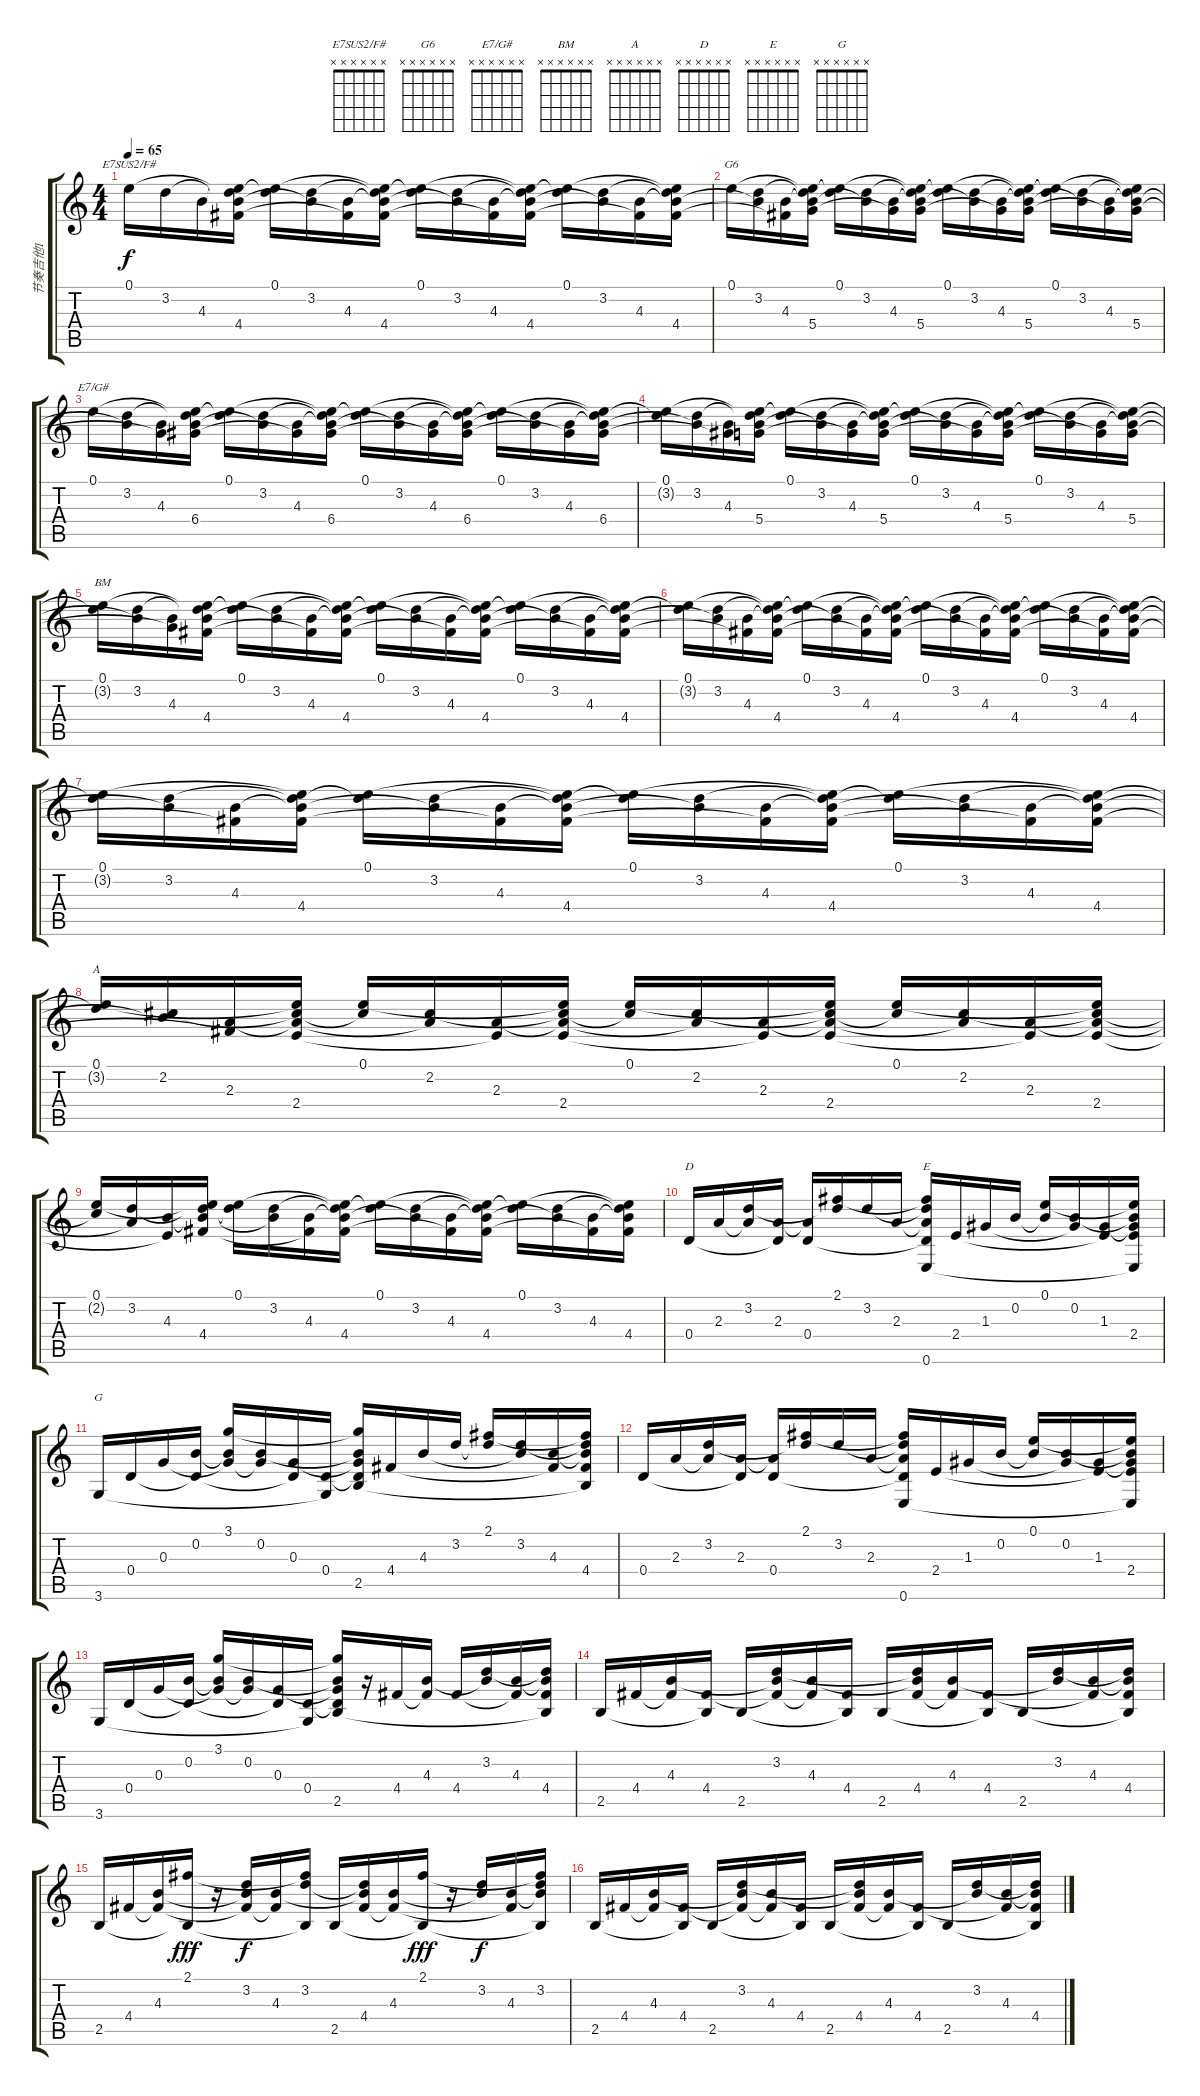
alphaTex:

\track ("节奏吉他1" "节奏吉他1") {instrument electricguitarclean}
\staff {score tabs}
\tuning (E4 B3 G3 D3 A2 E2) {hide}
\chord ("E7SUS2/F#" x x x x x x) {firstfret 0}
\chord ("G6" x x x x x x) {firstfret 0}
\chord ("E7/G#" x x x x x x) {firstfret 0}
\chord ("BM" x x x x x x) {firstfret 0}
\chord ("A" x x x x x x) {firstfret 0}
\chord ("D" x x x x x x) {firstfret 0}
\chord ("E" x x x x x x) {firstfret 0}
\chord ("G" x x x x x x) {firstfret 0}
\ts (4 4)
\tempo 65
\clef g2
\ks c
0.1.16{ch "E7SUS2/F#" dy f volume 1 instrument electricguitarclean} 3.2.16{volume 2} 4.3.16{volume 3} (0.1{t} 3.2{t} 4.3{t} 4.4).16{volume 4} (0.1 3.2{t}).16{volume 5} (3.2 4.3{t}).16{volume 6} (4.3 4.4{t}).16{volume 7} (0.1{t} 3.2{t} 4.3{t} 4.4).16{volume 8} (0.1 3.2{t}).16{volume 9} (3.2 4.3{t}).16{volume 10} (4.3 4.4{t}).16{volume 11} (0.1{t} 3.2{t} 4.3{t} 4.4).16{volume 12} (0.1 3.2{t}).16{volume 11} (3.2 4.3{t}).16 (4.3 4.4{t}).16 (0.1{t} 3.2{t} 4.3{t} 4.4).16 |
0.1.16{ch "G6"} (3.2 4.3{t}).16 (4.3 4.4{t}).16 (0.1{t} 3.2{t} 4.3{t} 5.4).16 (0.1 3.2{t}).16 (3.2 4.3{t}).16 (4.3 5.4{t}).16 (0.1{t} 3.2{t} 4.3{t} 5.4).16 (0.1 3.2{t}).16 (3.2 4.3{t}).16 (4.3 5.4{t}).16 (0.1{t} 3.2{t} 4.3{t} 5.4).16 (0.1 3.2{t}).16 (3.2 4.3{t}).16 (4.3 5.4{t}).16 (0.1{t} 3.2{t} 4.3{t} 5.4).16 |
0.1.16{ch "E7/G#"} (3.2 4.3{t}).16 (4.3 5.4{t}).16 (0.1{t} 3.2{t} 4.3{t} 6.4).16 (0.1 3.2{t}).16 (3.2 4.3{t}).16 (4.3 6.4{t}).16 (0.1{t} 3.2{t} 4.3{t} 6.4).16 (0.1 3.2{t}).16 (3.2 4.3{t}).16 (4.3 6.4{t}).16 (0.1{t} 3.2{t} 4.3{t} 6.4).16 (0.1 3.2{t}).16 (3.2 4.3{t}).16 (4.3 6.4{t}).16 (0.1{t} 3.2{t} 4.3{t} 6.4).16 |
(0.1 3.2{t}).16 (3.2 4.3{t}).16 (4.3 6.4{t}).16 (0.1{t} 3.2{t} 4.3{t} 5.4).16 (0.1 3.2{t}).16 (3.2 4.3{t}).16 (4.3 5.4{t}).16 (0.1{t} 3.2{t} 4.3{t} 5.4).16 (0.1 3.2{t}).16 (3.2 4.3{t}).16 (4.3 5.4{t}).16 (0.1{t} 3.2{t} 4.3{t} 5.4).16 (0.1 3.2{t}).16 (3.2 4.3{t}).16 (4.3 5.4{t}).16 (0.1{t} 3.2{t} 4.3{t} 5.4).16 |
(0.1 3.2{t}).16{ch "BM"} (3.2 4.3{t}).16 (4.3 5.4{t}).16 (0.1{t} 3.2{t} 4.3{t} 4.4).16 (0.1 3.2{t}).16 (3.2 4.3{t}).16 (4.3 4.4{t}).16 (0.1{t} 3.2{t} 4.3{t} 4.4).16 (0.1 3.2{t}).16 (3.2 4.3{t}).16 (4.3 4.4{t}).16 (0.1{t} 3.2{t} 4.3{t} 4.4).16 (0.1 3.2{t}).16 (3.2 4.3{t}).16 (4.3 4.4{t}).16 (0.1{t} 3.2{t} 4.3{t} 4.4).16 |
(0.1 3.2{t}).16 (3.2 4.3{t}).16 (4.3 4.4{t}).16 (0.1{t} 3.2{t} 4.3{t} 4.4).16 (0.1 3.2{t}).16 (3.2 4.3{t}).16 (4.3 4.4{t}).16 (0.1{t} 3.2{t} 4.3{t} 4.4).16 (0.1 3.2{t}).16 (3.2 4.3{t}).16 (4.3 4.4{t}).16 (0.1{t} 3.2{t} 4.3{t} 4.4).16 (0.1 3.2{t}).16 (3.2 4.3{t}).16 (4.3 4.4{t}).16 (0.1{t} 3.2{t} 4.3{t} 4.4).16 |
(0.1 3.2{t}).16 (3.2 4.3{t}).16 (4.3 4.4{t}).16 (0.1{t} 3.2{t} 4.3{t} 4.4).16 (0.1 3.2{t}).16 (3.2 4.3{t}).16 (4.3 4.4{t}).16 (0.1{t} 3.2{t} 4.3{t} 4.4).16 (0.1 3.2{t}).16 (3.2 4.3{t}).16 (4.3 4.4{t}).16 (0.1{t} 3.2{t} 4.3{t} 4.4).16 (0.1 3.2{t}).16 (3.2 4.3{t}).16 (4.3 4.4{t}).16 (0.1{t} 3.2{t} 4.3{t} 4.4).16 |
(0.1 3.2{t}).16{ch "A"} (2.2 4.3{t}).16 (2.3 4.4{t}).16 (0.1{t} 2.2{t} 2.3{t} 2.4).16 (0.1 2.2{t}).16 (2.2 2.3{t}).16 (2.3 2.4{t}).16 (0.1{t} 2.2{t} 2.3{t} 2.4).16 (0.1 2.2{t}).16 (2.2 2.3{t}).16 (2.3 2.4{t}).16 (0.1{t} 2.2{t} 2.3{t} 2.4).16 (0.1 2.2{t}).16 (2.2 2.3{t}).16 (2.3 2.4{t}).16 (0.1{t} 2.2{t} 2.3{t} 2.4).16 |
(0.1 2.2{t}).16 (3.2 2.3{t}).16 (4.3 2.4{t}).16 (0.1{t} 3.2{t} 4.3{t} 4.4).16 (0.1 3.2{t}).16 (3.2 4.3{t}).16 (4.3 4.4{t}).16 (0.1{t} 3.2{t} 4.3{t} 4.4).16 (0.1 3.2{t}).16 (3.2 4.3{t}).16 (4.3 4.4{t}).16 (0.1{t} 3.2{t} 4.3{t} 4.4).16 (0.1 3.2{t}).16 (3.2 4.3{t}).16 (4.3 4.4{t}).16 (0.1{t} 3.2{t} 4.3{t} 4.4).16 |
0.4.16{ch "D"} 2.3.16 (3.2 2.3{t}).16 (2.3 0.4{t}).16 (2.3{t} 0.4).16 (2.1 3.2{t}).16 3.2.16 2.3.16 (2.1{t} 3.2{t} 2.3{t} 0.4{t} 0.6).16{ch "E"} 2.4.16 1.3.16 0.2.16 (0.1 0.2{t}).16 (0.2 1.3{t}).16 (1.3 2.4{t}).16 (0.1{t} 0.2{t} 1.3{t} 2.4 0.6{t}).16 |
3.6.16{ch "G"} 0.4.16 0.3.16 (0.2 0.4{t}).16 (3.1 0.2{t} 0.3{t}).16 (0.2 0.3{t}).16 (0.3 0.4{t}).16 (0.4 3.6{t}).16 (3.1{t} 0.2{t} 0.3{t} 0.4{t} 2.5).16 4.4.16 4.3.16 3.2.16 (2.1 3.2{t}).16 (3.2 4.3{t}).16 (4.3 4.4{t}).16 (2.1{t} 3.2{t} 4.3{t} 4.4 2.5{t}).16 |
0.4.16 2.3.16 (3.2 2.3{t}).16 (2.3 0.4{t}).16 (2.3{t} 0.4).16 (2.1 3.2{t}).16 3.2.16 2.3.16 (2.1{t} 3.2{t} 2.3{t} 0.4{t} 0.6).16 2.4.16 1.3.16 0.2.16 (0.1 0.2{t}).16 (0.2 1.3{t}).16 (1.3 2.4{t}).16 (0.1{t} 0.2{t} 1.3{t} 2.4 0.6{t}).16 |
3.6.16 0.4.16 0.3.16 (0.2 0.4{t}).16 (3.1 0.2{t} 0.3{t}).16 (0.2 0.3{t}).16 (0.3 0.4{t}).16 (0.4 3.6{t}).16 (3.1{t} 0.2{t} 0.3{t} 0.4{t} 2.5).16 r.16 4.4.16 (4.3 4.4{t}).16 4.4.16 (3.2 4.3{t}).16 (4.3 4.4{t}).16 (3.2{t} 4.3{t} 4.4 2.5{t}).16 |
2.5.16 4.4.16 (4.3 4.4{t}).16 (4.4 2.5{t}).16 2.5.16 (3.2 4.3{t} 4.4{t}).16 (4.3 4.4{t}).16 (4.4 2.5{t}).16 2.5.16 (3.2{t} 4.3{t} 4.4).16 (4.3 4.4{t}).16 (4.4 2.5{t}).16 2.5.16 (3.2 4.3{t}).16 (4.3 4.4{t}).16 (3.2{t} 4.3{t} 4.4 2.5{t}).16 |
2.5.16 4.4.16 (4.3 4.4{t}).16 (2.1 2.5{t}).16{dy fff} r.16 (3.2 4.3{t} 4.4{t}).16{dy f} (4.3 4.4{t}).16 (2.1{t} 3.2 2.5{t}).16 2.5.16 (3.2{t} 4.3{t} 4.4).16 (4.3 4.4{t}).16 (2.1 2.5{t}).16{dy fff} r.16 (3.2 4.3{t}).16{dy f} (4.3 4.4{t}).16 (2.1{t} 3.2 4.3{t} 2.5{t}).16 |
2.5.16 4.4.16 (4.3 4.4{t}).16 (4.4 2.5{t}).16 2.5.16 (3.2 4.3{t} 4.4{t}).16 (4.3 4.4{t}).16 (4.4 2.5{t}).16 2.5.16 (3.2{t} 4.3{t} 4.4).16 (4.3 4.4{t}).16 (4.4 2.5{t}).16 2.5.16 (3.2 4.3{t}).16 (4.3 4.4{t}).16 (3.2{t} 4.3{t} 4.4 2.5{t}).16
